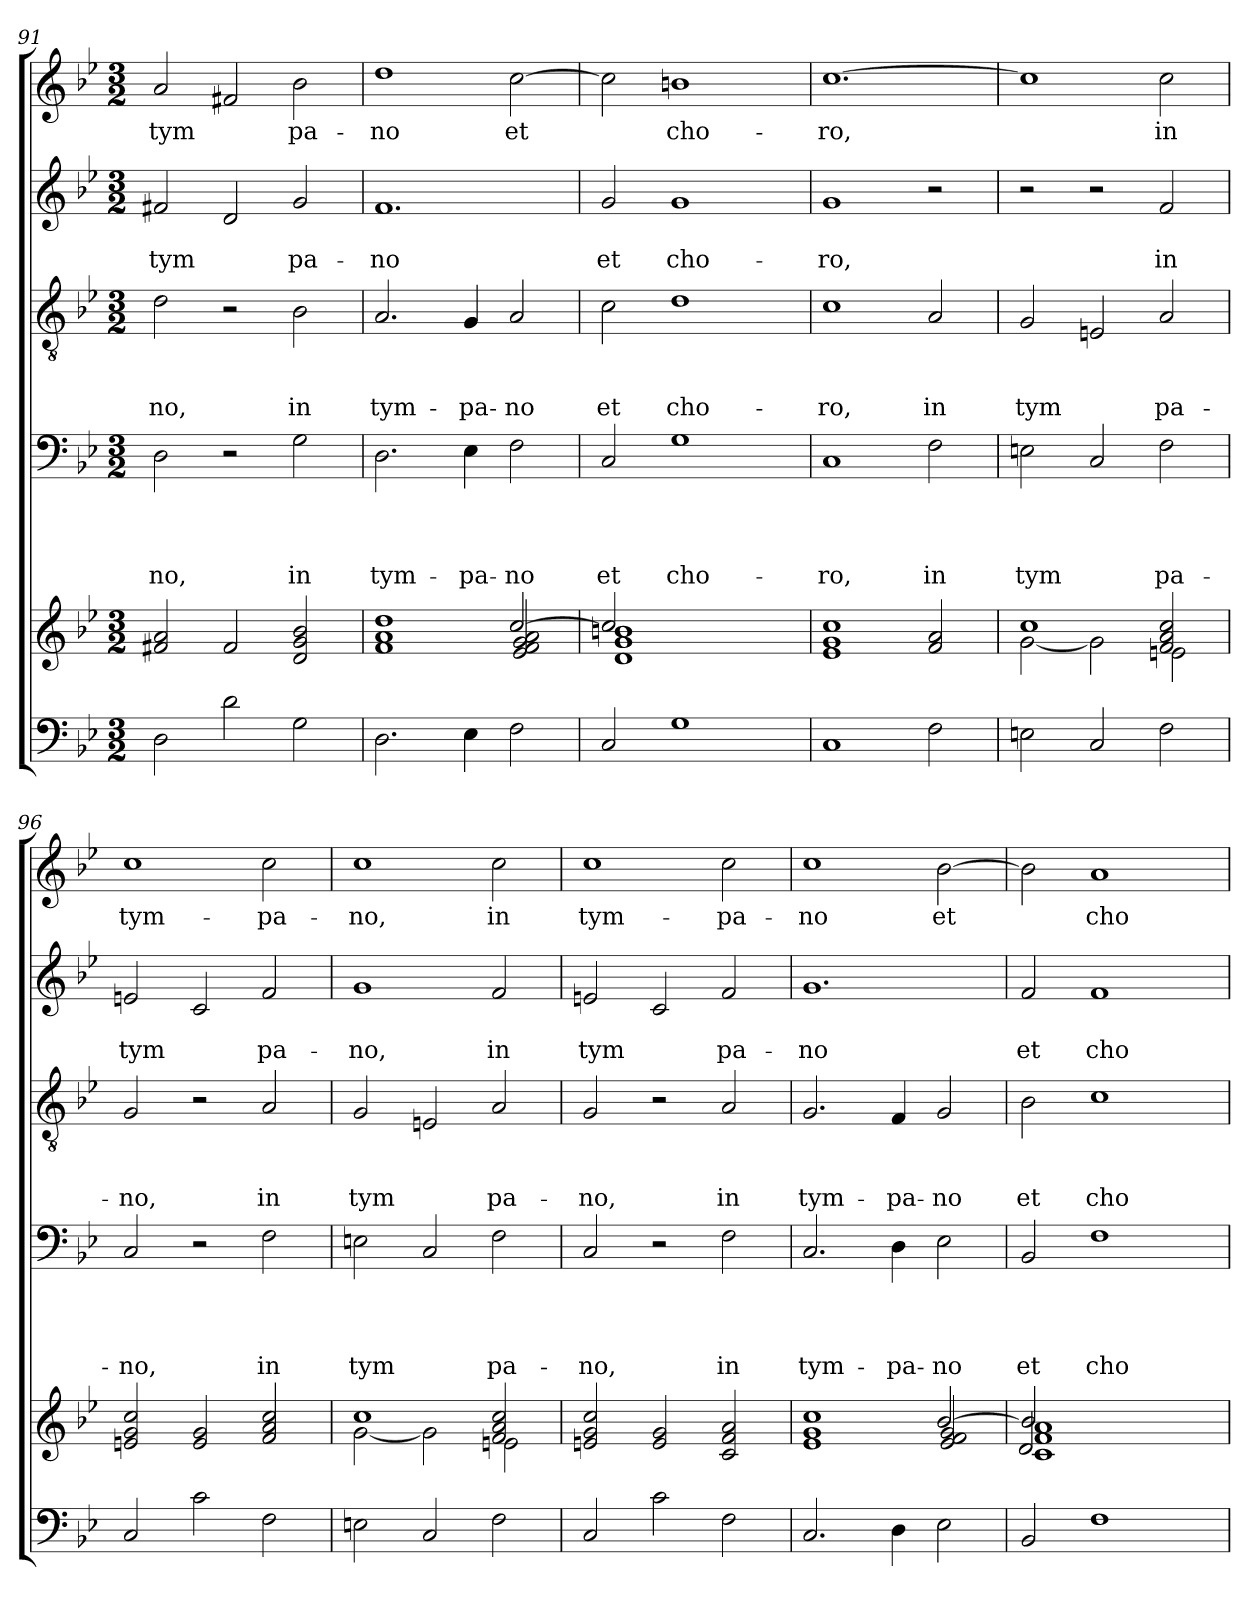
**kern	**kern	**kern	**text	**text	**text	**text	**kern	**text	**text	**text	**kern	**text	**text	**kern	**text
*part6	*part5	*part4	*part4	*part4	*part4	*part4	*part3	*part3	*part3	*part3	*part2	*part2	*part2	*part1	*part1
*staff6	*staff5	*staff4	*staff4	*staff4	*staff4	*staff4	*staff3	*staff3	*staff3	*staff3	*staff2	*staff2	*staff2	*staff1	*staff1
*clefF4	*clefG2	*clefF4	*	*	*	*	*clefGv2	*	*	*	*clefG2	*	*	*clefG2	*
*k[b-e-]	*k[b-e-]	*k[b-e-]	*	*	*	*	*k[b-e-]	*	*	*	*k[b-e-]	*	*	*k[b-e-]	*
*B-:	*B-:	*B-:	*	*	*	*	*B-:	*	*	*	*B-:	*	*	*B-:	*
*M3/2	*M3/2	*M3/2	*	*	*	*	*M3/2	*	*	*	*M3/2	*	*	*M3/2	*
=91	=91	=91	=91	=91	=91	=91	=91	=91	=91	=91	=91	=91	=91	=91	=91
!	!	!	!	!	!	!LO:LY:b	!	!	!	!LO:LY:b	!	!	!LO:LY:b	!	!LO:LY:b
2D\	2f#X/ 2a/	2D\	.	.	.	-no,	2d\	.	.	-no,	2f#X/	.	tym	2a/	tym
2d\	2f#/	2r	.	.	.	.	2r	.	.	.	2d/	.	.	2f#X/	.
!	!	!	!	!	!	!LO:LY:b	!	!	!	!LO:LY:b	!	!	!LO:LY:b	!	!LO:LY:b
2G\	2d/ 2g/ 2b-/	2G\	.	.	.	in	2B-\	.	.	in	2g/	.	pa-	2b-\	pa-
=92	=92	=92	=92	=92	=92	=92	=92	=92	=92	=92	=92	=92	=92	=92	=92
*	*^	*	*	*	*	*	*	*	*	*	*	*	*	*	*
!	!	!	!	!	!	!	!LO:LY:b	!	!	!	!LO:LY:b	!	!	!LO:LY:b	!	!LO:LY:b
2.D\	1f 1a 1dd	1ryy	2.D\	.	.	.	tym-	2.A/	.	.	tym-	1.f	.	-no	1dd	-no
!	!	!	!	!	!	!	!LO:LY:b	!	!	!	!LO:LY:b	!	!	!	!	!
4E-\	.	.	4E-\	.	.	.	-pa-	4G/	.	.	-pa-	.	.	.	.	.
!	!	!	!	!	!	!	!LO:LY:b	!	!	!	!LO:LY:b	!	!	!	!	!LO:LY:b
2F\	[<2cc/	2e-/ 2f/ 2g/ 2a/	2F\	.	.	.	-no	2A/	.	.	-no	.	.	.	[>2cc\	et
!!LO:PB:g=z
=93	=93	=93	=93	=93	=93	=93	=93	=93	=93	=93	=93	=93	=93	=93	=93	=93
!	!	!	!	!	!	!	!LO:LY:b	!	!	!	!LO:LY:b	!	!	!LO:LY:b	!	!
2C/	2cc/]	1d 1g 1bn	2C/	.	.	.	et	2c\	.	.	et	2g/	.	et	2cc\]	.
!	!	!	!	!	!	!	!LO:LY:b	!	!	!	!LO:LY:b	!	!	!LO:LY:b	!	!LO:LY:b
1G	2ryy	.	1G	.	.	.	cho-	1d	.	.	cho-	1g	.	cho-	1bn	cho-
.	2ryy	2ryy	.	.	.	.	.	.	.	.	.	.	.	.	.	.
!!LO:LB:g=z
=94	=94	=94	=94	=94	=94	=94	=94	=94	=94	=94	=94	=94	=94	=94	=94	=94
!	!	!	!	!	!	!	!LO:LY:b	!	!	!	!LO:LY:b	!	!	!LO:LY:b	!	!LO:LY:b
*	*v	*v	*	*	*	*	*	*	*	*	*	*	*	*	*	*
1C	1e- 1g 1cc	1C	.	.	.	-ro,	1c	.	.	-ro,	1g	.	-ro,	[>1.cc	-ro,
!	!	!	!	!	!	!LO:LY:b	!	!	!	!LO:LY:b	!	!	!	!	!
2F\	2f/ 2a/	2F\	.	.	.	in	2A/	.	.	in	2r	.	.	.	.
=95	=95	=95	=95	=95	=95	=95	=95	=95	=95	=95	=95	=95	=95	=95	=95
*	*^	*	*	*	*	*	*	*	*	*	*	*	*	*	*
!	!	!	!	!	!	!	!LO:LY:b	!	!	!	!LO:LY:b	!	!	!	!	!
2En\	1cc	[>2g\	2En\	.	.	.	tym	2G/	.	.	tym	2r	.	.	1cc]	.
2C/	.	2g\]	2C/	.	.	.	.	2En/	.	.	.	2r	.	.	.	.
!	!	!	!	!	!	!	!LO:LY:b	!	!	!	!LO:LY:b	!	!	!LO:LY:b	!	!LO:LY:b
2F\	2f/ 2a/ 2cc/	2en\	2F\	.	.	.	pa-	2A/	.	.	pa-	2f/	.	in	2cc\	in
=96	=96	=96	=96	=96	=96	=96	=96	=96	=96	=96	=96	=96	=96	=96	=96	=96
!	!	!	!	!	!	!	!LO:LY:b	!	!	!	!LO:LY:b	!	!	!LO:LY:b	!	!LO:LY:b
*	*v	*v	*	*	*	*	*	*	*	*	*	*	*	*	*	*
2C/	2en/ 2g/ 2cc/	2C/	.	.	.	-no,	2G/	.	.	-no,	2en/	.	tym	1cc	tym-
2c\	2e/ 2g/	2r	.	.	.	.	2r	.	.	.	2c/	.	.	.	.
!	!	!	!	!	!	!LO:LY:b	!	!	!	!LO:LY:b	!	!	!LO:LY:b	!	!LO:LY:b
2F\	2f/ 2a/ 2cc/	2F\	.	.	.	in	2A/	.	.	in	2f/	.	pa-	2cc\	-pa-
=97	=97	=97	=97	=97	=97	=97	=97	=97	=97	=97	=97	=97	=97	=97	=97
*	*^	*	*	*	*	*	*	*	*	*	*	*	*	*	*
!	!	!	!	!	!	!	!LO:LY:b	!	!	!	!LO:LY:b	!	!	!LO:LY:b	!	!LO:LY:b
2En\	1cc	[>2g\	2En\	.	.	.	tym	2G/	.	.	tym	1g	.	-no,	1cc	-no,
2C/	.	2g\]	2C/	.	.	.	.	2En/	.	.	.	.	.	.	.	.
!	!	!	!	!	!	!	!LO:LY:b	!	!	!	!LO:LY:b	!	!	!LO:LY:b	!	!LO:LY:b
2F\	2f/ 2a/ 2cc/	2en\	2F\	.	.	.	pa-	2A/	.	.	pa-	2f/	.	in	2cc\	in
=98	=98	=98	=98	=98	=98	=98	=98	=98	=98	=98	=98	=98	=98	=98	=98	=98
!	!	!	!	!	!	!	!LO:LY:b	!	!	!	!LO:LY:b	!	!	!LO:LY:b	!	!LO:LY:b
*	*v	*v	*	*	*	*	*	*	*	*	*	*	*	*	*	*
2C/	2en/ 2g/ 2cc/	2C/	.	.	.	-no,	2G/	.	.	-no,	2en/	.	tym	1cc	tym-
2c\	2e/ 2g/	2r	.	.	.	.	2r	.	.	.	2c/	.	.	.	.
!	!	!	!	!	!	!LO:LY:b	!	!	!	!LO:LY:b	!	!	!LO:LY:b	!	!LO:LY:b
2F\	2c/ 2f/ 2a/	2F\	.	.	.	in	2A/	.	.	in	2f/	.	pa-	2cc\	-pa-
=99	=99	=99	=99	=99	=99	=99	=99	=99	=99	=99	=99	=99	=99	=99	=99
*	*^	*	*	*	*	*	*	*	*	*	*	*	*	*	*
!	!	!	!	!	!	!	!LO:LY:b	!	!	!	!LO:LY:b	!	!	!LO:LY:b	!	!LO:LY:b
2.C/	1e- 1g 1cc	1ryy	2.C/	.	.	.	tym-	2.G/	.	.	tym-	1.g	.	-no	1cc	-no
!	!	!	!	!	!	!	!LO:LY:b	!	!	!	!LO:LY:b	!	!	!	!	!
4D\	.	.	4D\	.	.	.	-pa-	4F/	.	.	-pa-	.	.	.	.	.
!	!	!	!	!	!	!	!LO:LY:b	!	!	!	!LO:LY:b	!	!	!	!	!LO:LY:b
2E-\	[<2b-/	2e-/ 2f/ 2g/	2E-\	.	.	.	-no	2G/	.	.	-no	.	.	.	[>2b-\	et
!!LO:PB:g=z
=100	=100	=100	=100	=100	=100	=100	=100	=100	=100	=100	=100	=100	=100	=100	=100	=100
*	*	*^	*	*	*	*	*	*	*	*	*	*	*	*	*	*
!	!	!	!	!	!	!	!	!LO:LY:b	!	!	!	!LO:LY:b	!	!	!LO:LY:b	!	!
2BB-/	2b-/]	1c 1f 1a	2d/	2BB-/	.	.	.	et	2B-\	.	.	et	2f/	.	et	2b-\]	.
!	!	!	!	!	!	!	!	!LO:LY:b	!	!	!	!LO:LY:b	!	!	!LO:LY:b	!	!LO:LY:b
1F	2ryy	.	2ryy	1F	.	.	.	cho-	1c	.	.	cho-	1f	.	cho-	1a	cho-
.	2ryy	2ryy	2ryy	.	.	.	.	.	.	.	.	.	.	.	.	.	.
*	*v	*v	*v	*	*	*	*	*	*	*	*	*	*	*	*	*	*
=	=	=	=	=	=	=	=	=	=	=	=	=	=	=	=
*-	*-	*-	*-	*-	*-	*-	*-	*-	*-	*-	*-	*-	*-	*-	*-
